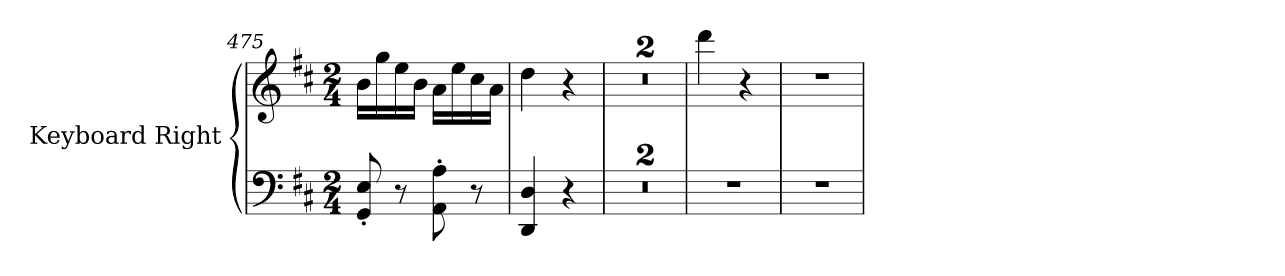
**kern	**kern
*part1	*part1
*staff2	*staff1
*I"Keyboard Right	*
*I'Keyboard Right	*
*clefF4	*clefG2
*k[f#c#]	*k[f#c#]
*D:	*D:
*M2/4	*M2/4
=475	=475
8GG/' 8E/'	16b\LL
.	16gg\
8r	16ee\
.	16b\JJ
8AA\' 8A\'	16a\LL
.	16ee\
8r	16cc#\
.	16a\JJ
=476	=476
4DD/ 4D/	4dd\
4r	4r
=477	=477
2r	2r
=478	=478
2r	2r
=479	=479
2r	4ddd\
.	4r
=480	=480
2r	2r
=	=
*-	*-
